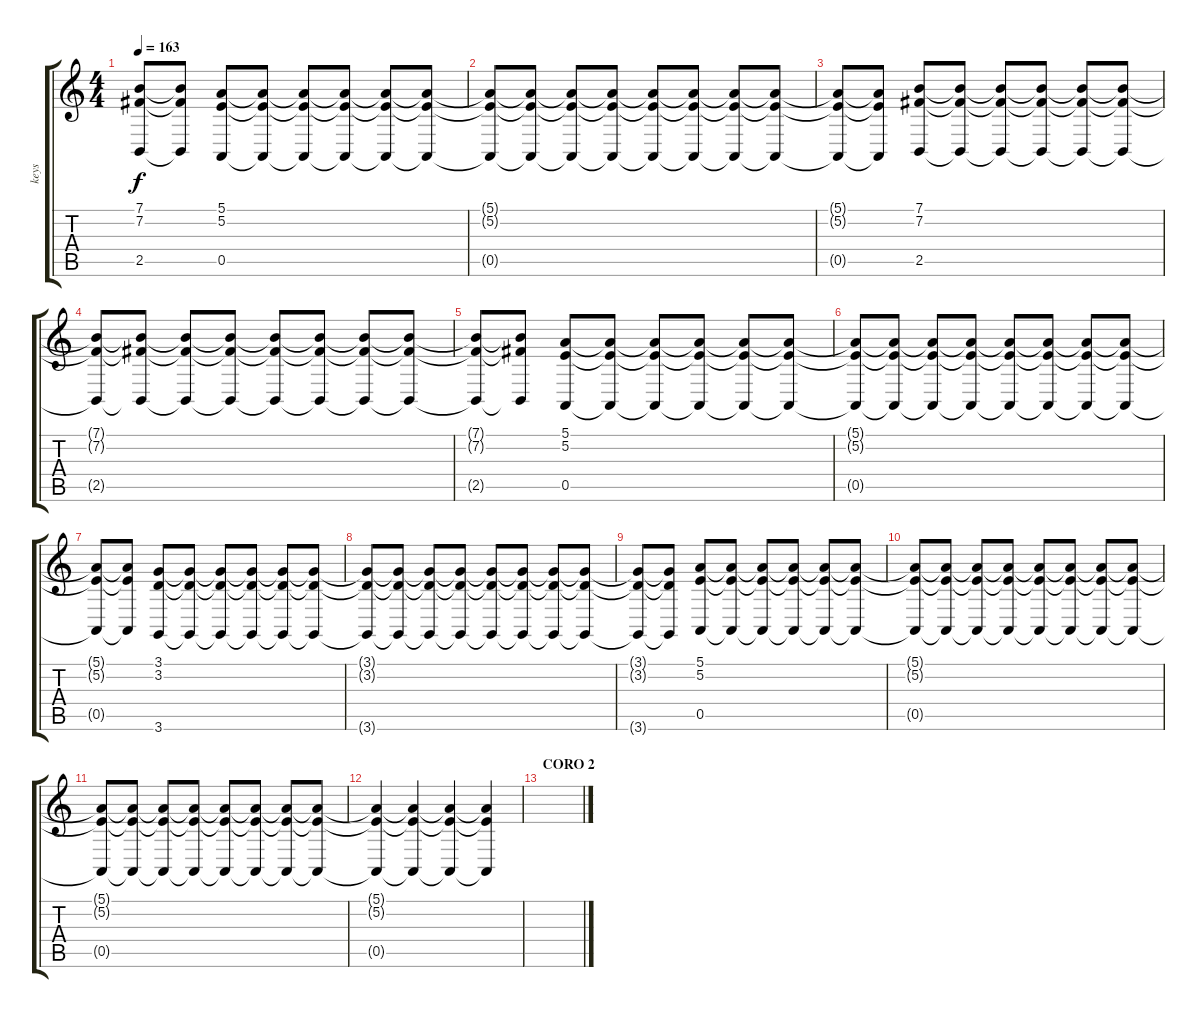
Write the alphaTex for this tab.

\track ("keys" "keys") {instrument panflute}
\staff {score tabs}
\tuning (E4 B3 G3 D3 A2 E2) {hide}
\ts (4 4)
\tempo 163
\clef g2
\ks c
(7.1{t} 7.2{t} 2.5{t}).8{dy f} (7.1{t} 7.2{t} 2.5{t}).8 (5.1 5.2 0.5).8 (5.1{t} 5.2{t} 0.5{t}).8 (5.1{t} 5.2{t} 0.5{t}).8 (5.1{t} 5.2{t} 0.5{t}).8 (5.1{t} 5.2{t} 0.5{t}).8 (5.1{t} 5.2{t} 0.5{t}).8 |
(5.1{t} 5.2{t} 0.5{t}).8 (5.1{t} 5.2{t} 0.5{t}).8 (5.1{t} 5.2{t} 0.5{t}).8 (5.1{t} 5.2{t} 0.5{t}).8 (5.1{t} 5.2{t} 0.5{t}).8 (5.1{t} 5.2{t} 0.5{t}).8 (5.1{t} 5.2{t} 0.5{t}).8 (5.1{t} 5.2{t} 0.5{t}).8 |
(5.1{t} 5.2{t} 0.5{t}).8 (5.1{t} 5.2{t} 0.5{t}).8 (7.1 7.2 2.5).8 (7.1{t} 7.2{t} 2.5{t}).8 (7.1{t} 7.2{t} 2.5{t}).8 (7.1{t} 7.2{t} 2.5{t}).8 (7.1{t} 7.2{t} 2.5{t}).8 (7.1{t} 7.2{t} 2.5{t}).8 |
(7.1{t} 7.2{t} 2.5{t}).8 (7.1{t} 7.2{t} 2.5{t}).8 (7.1{t} 7.2{t} 2.5{t}).8 (7.1{t} 7.2{t} 2.5{t}).8 (7.1{t} 7.2{t} 2.5{t}).8 (7.1{t} 7.2{t} 2.5{t}).8 (7.1{t} 7.2{t} 2.5{t}).8 (7.1{t} 7.2{t} 2.5{t}).8 |
(7.1{t} 7.2{t} 2.5{t}).8 (7.1{t} 7.2{t} 2.5{t}).8 (5.1 5.2 0.5).8 (5.1{t} 5.2{t} 0.5{t}).8 (5.1{t} 5.2{t} 0.5{t}).8 (5.1{t} 5.2{t} 0.5{t}).8 (5.1{t} 5.2{t} 0.5{t}).8 (5.1{t} 5.2{t} 0.5{t}).8 |
(5.1{t} 5.2{t} 0.5{t}).8 (5.1{t} 5.2{t} 0.5{t}).8 (5.1{t} 5.2{t} 0.5{t}).8 (5.1{t} 5.2{t} 0.5{t}).8 (5.1{t} 5.2{t} 0.5{t}).8 (5.1{t} 5.2{t} 0.5{t}).8 (5.1{t} 5.2{t} 0.5{t}).8 (5.1{t} 5.2{t} 0.5{t}).8 |
(5.1{t} 5.2{t} 0.5{t}).8 (5.1{t} 5.2{t} 0.5{t}).8 (3.1 3.2 3.6).8 (3.1{t} 3.2{t} 3.6{t}).8 (3.1{t} 3.2{t} 3.6{t}).8 (3.1{t} 3.2{t} 3.6{t}).8 (3.1{t} 3.2{t} 3.6{t}).8 (3.1{t} 3.2{t} 3.6{t}).8 |
(3.1{t} 3.2{t} 3.6{t}).8 (3.1{t} 3.2{t} 3.6{t}).8 (3.1{t} 3.2{t} 3.6{t}).8 (3.1{t} 3.2{t} 3.6{t}).8 (3.1{t} 3.2{t} 3.6{t}).8 (3.1{t} 3.2{t} 3.6{t}).8 (3.1{t} 3.2{t} 3.6{t}).8 (3.1{t} 3.2{t} 3.6{t}).8 |
(3.1{t} 3.2{t} 3.6{t}).8 (3.1{t} 3.2{t} 3.6{t}).8 (5.1 5.2 0.5).8 (5.1{t} 5.2{t} 0.5{t}).8 (5.1{t} 5.2{t} 0.5{t}).8 (5.1{t} 5.2{t} 0.5{t}).8 (5.1{t} 5.2{t} 0.5{t}).8 (5.1{t} 5.2{t} 0.5{t}).8 |
(5.1{t} 5.2{t} 0.5{t}).8 (5.1{t} 5.2{t} 0.5{t}).8 (5.1{t} 5.2{t} 0.5{t}).8 (5.1{t} 5.2{t} 0.5{t}).8 (5.1{t} 5.2{t} 0.5{t}).8 (5.1{t} 5.2{t} 0.5{t}).8 (5.1{t} 5.2{t} 0.5{t}).8 (5.1{t} 5.2{t} 0.5{t}).8 |
(5.1{t} 5.2{t} 0.5{t}).8 (5.1{t} 5.2{t} 0.5{t}).8 (5.1{t} 5.2{t} 0.5{t}).8 (5.1{t} 5.2{t} 0.5{t}).8 (5.1{t} 5.2{t} 0.5{t}).8 (5.1{t} 5.2{t} 0.5{t}).8 (5.1{t} 5.2{t} 0.5{t}).8 (5.1{t} 5.2{t} 0.5{t}).8 |
(5.1{t} 5.2{t} 0.5{t}).4 (5.1{t} 5.2{t} 0.5{t}).4 (5.1{t} 5.2{t} 0.5{t}).4 (5.1{t} 5.2{t} 0.5{t}).4 |
\section ("" "CORO 2")
